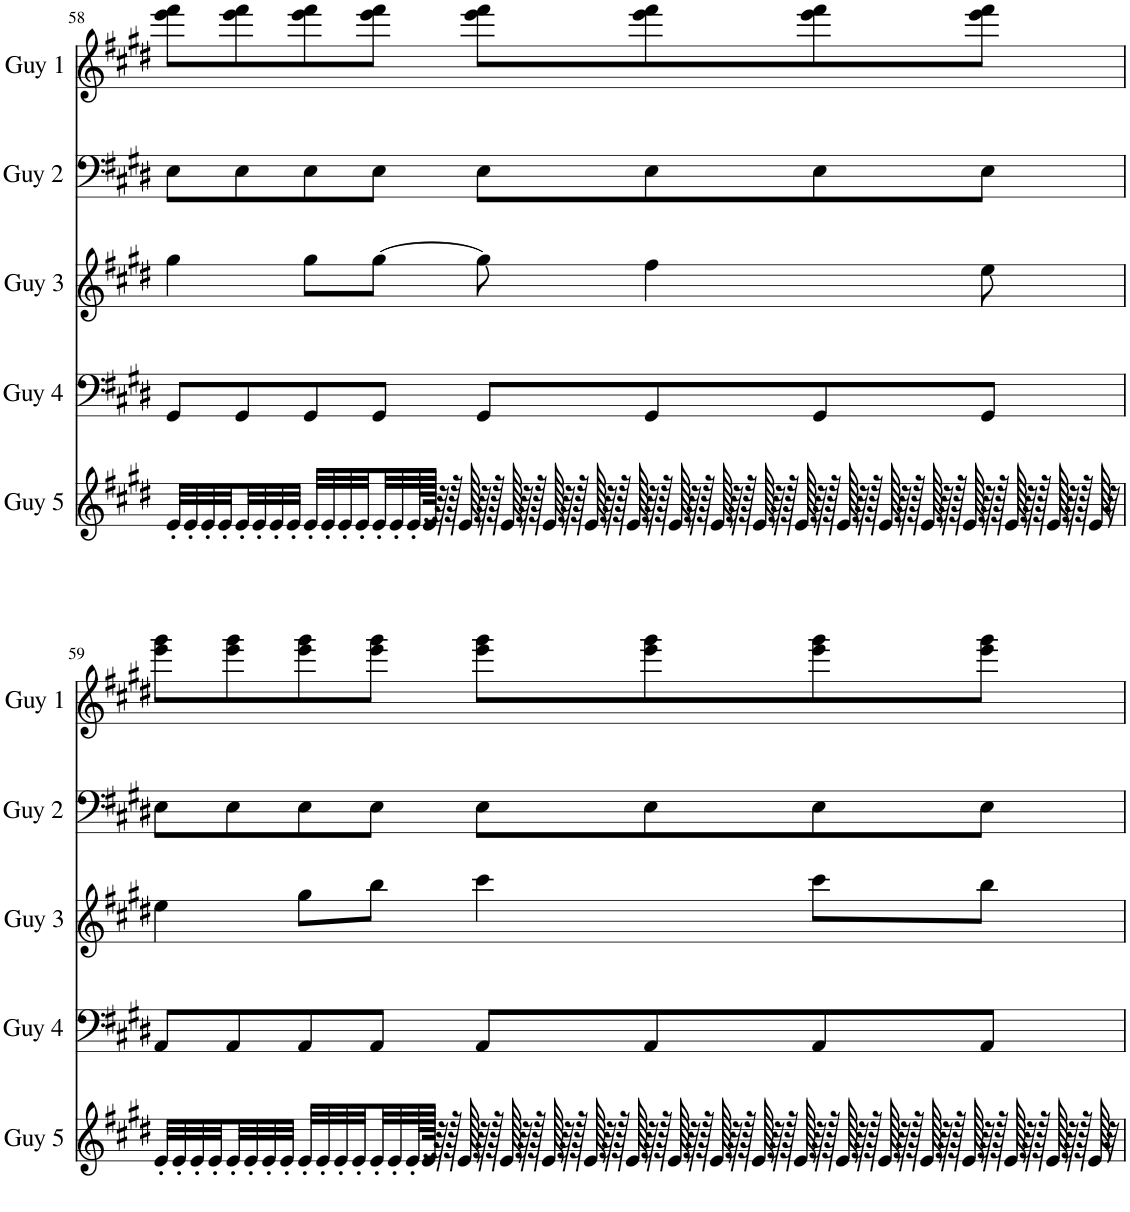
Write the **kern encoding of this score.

**kern	**kern	**kern	**kern	**kern
*part5	*part4	*part3	*part2	*part1
*staff5	*staff4	*staff3	*staff2	*staff1
*I"Piano Guy 5	*I"Piano Guy 4	*I"Piano Guy 3	*I"Piano Guy 2	*I"Piano Guy 1
*I'Guy 5	*I'Guy 4	*I'Guy 3	*I'Guy 2	*I'Guy 1
!!LO:PB:g=z
*clefF4	*clefG2	*clefG2	*clefF4	*clefG^2
*k[f#c#g#d#]	*k[f#c#g#d#]	*k[f#c#g#d#]	*k[f#c#g#d#]	*k[f#c#g#d#]
*M4/4	*M4/4	*M4/4	*M4/4	*M4/4
=58	=58	=58	=58	=58
32e'/LLL	8GG#/L	4gg#\	8E\L	8eee\ 8fff#\L
32e'/	.	.	.	.
32e'/	.	.	.	.
32e'/	.	.	.	.
32e'/	8GG#/	.	8E\	8eee\ 8fff#\
32e'/	.	.	.	.
32e'/	.	.	.	.
32e'/JJJ	.	.	.	.
32e'/LLL	8GG#/	8gg#\L	8E\	8eee\ 8fff#\
32e'/	.	.	.	.
32e'/	.	.	.	.
32e'/	.	.	.	.
32e'/	8GG#/J	[8gg#\J	8E\J	8eee\ 8fff#\J
32e'/	.	.	.	.
64.e'/L	.	.	.	.
128e/JJJJk	.	.	.	.
64r	.	.	.	.
128r	.	.	.	.
128e/	.	.	.	.
64r	8GG#/L	8gg#\]	8E\L	8eee\ 8fff#\L
128r	.	.	.	.
128e/	.	.	.	.
64r	.	.	.	.
128r	.	.	.	.
128e/	.	.	.	.
64r	.	.	.	.
128r	.	.	.	.
128e/	.	.	.	.
64r	.	.	.	.
128r	.	.	.	.
128e/	.	.	.	.
64r	8GG#/	4ff#\	8E\	8eee\ 8fff#\
128r	.	.	.	.
128e/	.	.	.	.
64r	.	.	.	.
128r	.	.	.	.
128e/	.	.	.	.
64r	.	.	.	.
128r	.	.	.	.
128e/	.	.	.	.
64r	.	.	.	.
128r	.	.	.	.
128e/	.	.	.	.
64r	8GG#/	.	8E\	8eee\ 8fff#\
128r	.	.	.	.
128e/	.	.	.	.
64r	.	.	.	.
128r	.	.	.	.
128e/	.	.	.	.
64r	.	.	.	.
128r	.	.	.	.
128e/	.	.	.	.
64r	.	.	.	.
128r	.	.	.	.
128e/	.	.	.	.
64r	8GG#/J	8ee\	8E\J	8eee\ 8fff#\J
128r	.	.	.	.
128e/	.	.	.	.
64r	.	.	.	.
128r	.	.	.	.
128e/	.	.	.	.
64r	.	.	.	.
128r	.	.	.	.
128e/	.	.	.	.
32r	.	.	.	.
!!LO:LB:g=z
=59	=59	=59	=59	=59
32e'/LLL	8AA/L	4ee\	8E\L	8eee\ 8ggg#\L
32e'/	.	.	.	.
32e'/	.	.	.	.
32e'/	.	.	.	.
32e'/	8AA/	.	8E\	8eee\ 8ggg#\
32e'/	.	.	.	.
32e'/	.	.	.	.
32e'/JJJ	.	.	.	.
32e'/LLL	8AA/	8gg#\L	8E\	8eee\ 8ggg#\
32e'/	.	.	.	.
32e'/	.	.	.	.
32e'/	.	.	.	.
32e'/	8AA/J	8bb\J	8E\J	8eee\ 8ggg#\J
32e'/	.	.	.	.
64.e'/L	.	.	.	.
128e/JJJJk	.	.	.	.
64r	.	.	.	.
128r	.	.	.	.
128e/	.	.	.	.
64r	8AA/L	4ccc#\	8E\L	8eee\ 8ggg#\L
128r	.	.	.	.
128e/	.	.	.	.
64r	.	.	.	.
128r	.	.	.	.
128e/	.	.	.	.
64r	.	.	.	.
128r	.	.	.	.
128e/	.	.	.	.
64r	.	.	.	.
128r	.	.	.	.
128e/	.	.	.	.
64r	8AA/	.	8E\	8eee\ 8ggg#\
128r	.	.	.	.
128e/	.	.	.	.
64r	.	.	.	.
128r	.	.	.	.
128e/	.	.	.	.
64r	.	.	.	.
128r	.	.	.	.
128e/	.	.	.	.
64r	.	.	.	.
128r	.	.	.	.
128e/	.	.	.	.
64r	8AA/	8ccc#\L	8E\	8eee\ 8ggg#\
128r	.	.	.	.
128e/	.	.	.	.
64r	.	.	.	.
128r	.	.	.	.
128e/	.	.	.	.
64r	.	.	.	.
128r	.	.	.	.
128e/	.	.	.	.
64r	.	.	.	.
128r	.	.	.	.
128e/	.	.	.	.
64r	8AA/J	8bb\J	8E\J	8eee\ 8ggg#\J
128r	.	.	.	.
128e/	.	.	.	.
64r	.	.	.	.
128r	.	.	.	.
128e/	.	.	.	.
64r	.	.	.	.
128r	.	.	.	.
128e/	.	.	.	.
32r	.	.	.	.
=	=	=	=	=
*-	*-	*-	*-	*-
